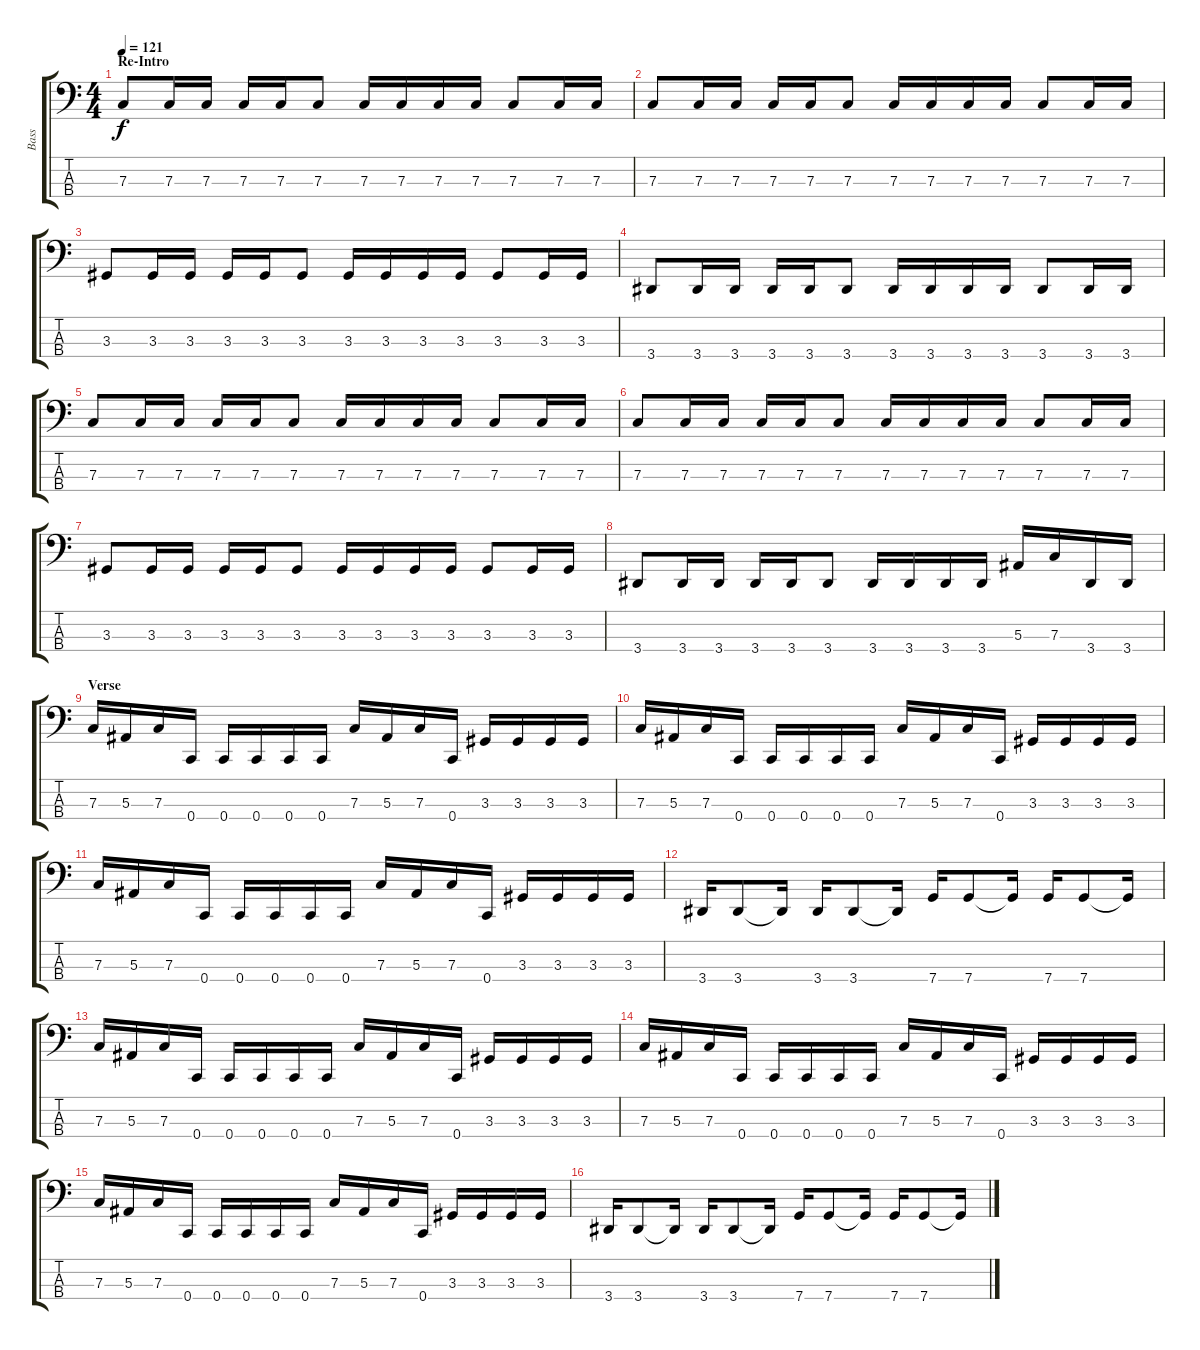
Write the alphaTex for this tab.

\track ("Bass" "Bass") {instrument electricbasspick}
\staff {score tabs}
\tuning (Eb2 Bb1 F1 C1) {hide}
\ts (4 4)
\section ("" "Re-Intro")
\tempo 121
\clef f4
\ks c
7.3.8{dy f} 7.3.16 7.3.16 7.3.16 7.3.16 7.3.8 7.3.16 7.3.16 7.3.16 7.3.16 7.3.8 7.3.16 7.3.16 |
7.3.8 7.3.16 7.3.16 7.3.16 7.3.16 7.3.8 7.3.16 7.3.16 7.3.16 7.3.16 7.3.8 7.3.16 7.3.16 |
3.3.8 3.3.16 3.3.16 3.3.16 3.3.16 3.3.8 3.3.16 3.3.16 3.3.16 3.3.16 3.3.8 3.3.16 3.3.16 |
3.4.8 3.4.16 3.4.16 3.4.16 3.4.16 3.4.8 3.4.16 3.4.16 3.4.16 3.4.16 3.4.8 3.4.16 3.4.16 |
7.3.8 7.3.16 7.3.16 7.3.16 7.3.16 7.3.8 7.3.16 7.3.16 7.3.16 7.3.16 7.3.8 7.3.16 7.3.16 |
7.3.8 7.3.16 7.3.16 7.3.16 7.3.16 7.3.8 7.3.16 7.3.16 7.3.16 7.3.16 7.3.8 7.3.16 7.3.16 |
3.3.8 3.3.16 3.3.16 3.3.16 3.3.16 3.3.8 3.3.16 3.3.16 3.3.16 3.3.16 3.3.8 3.3.16 3.3.16 |
3.4.8 3.4.16 3.4.16 3.4.16 3.4.16 3.4.8 3.4.16 3.4.16 3.4.16 3.4.16 5.3.16 7.3.16 3.4.16 3.4.16 |
\section ("" "Verse")
7.3.16 5.3.16 7.3.16 0.4.16 0.4.16 0.4.16 0.4.16 0.4.16 7.3.16 5.3.16 7.3.16 0.4.16 3.3.16 3.3.16 3.3.16 3.3.16 |
7.3.16 5.3.16 7.3.16 0.4.16 0.4.16 0.4.16 0.4.16 0.4.16 7.3.16 5.3.16 7.3.16 0.4.16 3.3.16 3.3.16 3.3.16 3.3.16 |
7.3.16 5.3.16 7.3.16 0.4.16 0.4.16 0.4.16 0.4.16 0.4.16 7.3.16 5.3.16 7.3.16 0.4.16 3.3.16 3.3.16 3.3.16 3.3.16 |
3.4.16 3.4.8 3.4{t}.16 3.4.16 3.4.8 3.4{t}.16 7.4.16 7.4.8 7.4{t}.16 7.4.16 7.4.8 7.4{t}.16 |
7.3.16 5.3.16 7.3.16 0.4.16 0.4.16 0.4.16 0.4.16 0.4.16 7.3.16 5.3.16 7.3.16 0.4.16 3.3.16 3.3.16 3.3.16 3.3.16 |
7.3.16 5.3.16 7.3.16 0.4.16 0.4.16 0.4.16 0.4.16 0.4.16 7.3.16 5.3.16 7.3.16 0.4.16 3.3.16 3.3.16 3.3.16 3.3.16 |
7.3.16 5.3.16 7.3.16 0.4.16 0.4.16 0.4.16 0.4.16 0.4.16 7.3.16 5.3.16 7.3.16 0.4.16 3.3.16 3.3.16 3.3.16 3.3.16 |
3.4.16 3.4.8 3.4{t}.16 3.4.16 3.4.8 3.4{t}.16 7.4.16 7.4.8 7.4{t}.16 7.4.16 7.4.8 7.4{t}.16
